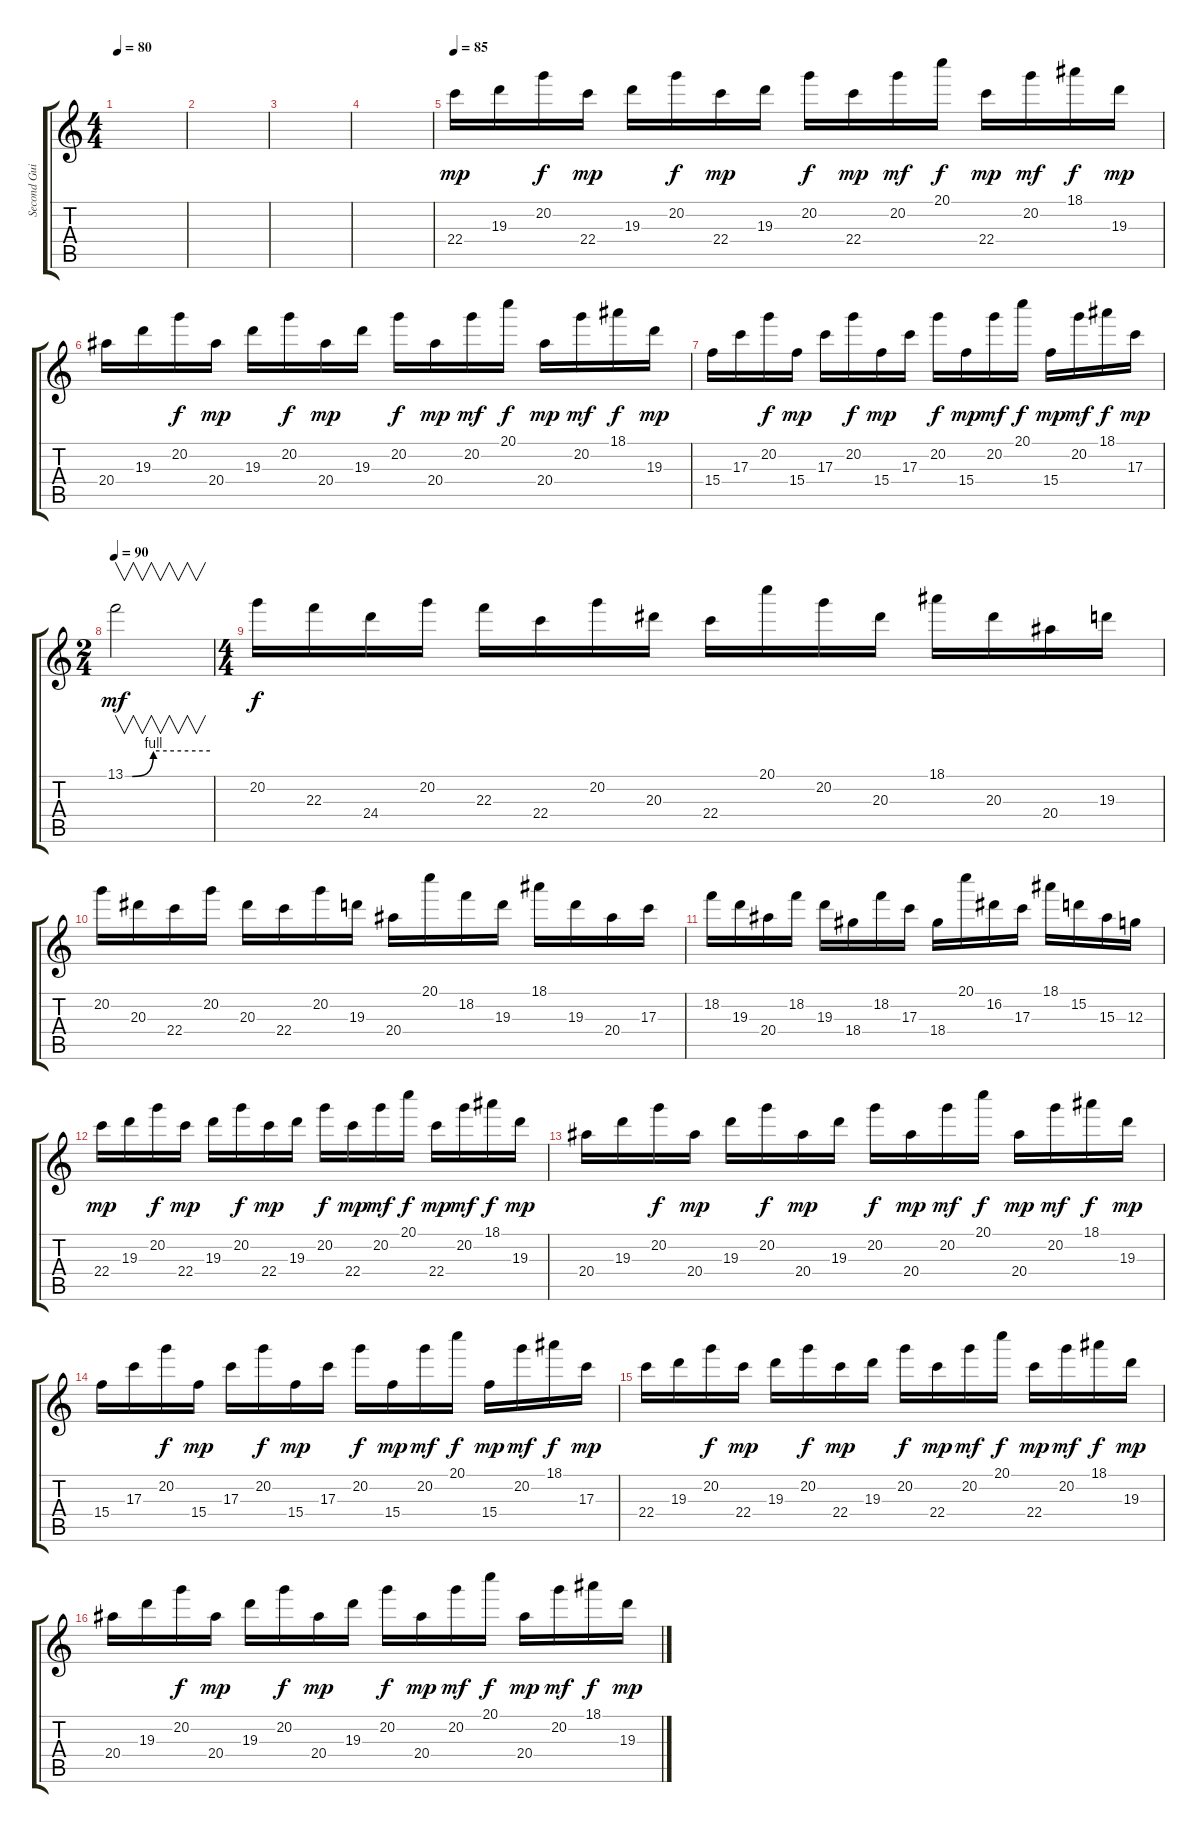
\track ("Second Guitar" "Second Gui") {instrument overdrivenguitar}
\staff {score tabs}
\tuning (E4 B3 G3 D3 A2 E2) {hide}
\ts (4 4)
\tempo 80
\clef g2
\ks c
|
|
|
|
\tempo 85
22.4.16{dy mp} 19.3.16 20.2.16{dy f} 22.4.16{dy mp} 19.3.16 20.2.16{dy f} 22.4.16{dy mp} 19.3.16 20.2.16{dy f} 22.4.16{dy mp} 20.2.16{dy mf} 20.1.16{dy f} 22.4.16{dy mp} 20.2.16{dy mf} 18.1.16{dy f} 19.3.16{dy mp} |
20.4.16 19.3.16 20.2.16{dy f} 20.4.16{dy mp} 19.3.16 20.2.16{dy f} 20.4.16{dy mp} 19.3.16 20.2.16{dy f} 20.4.16{dy mp} 20.2.16{dy mf} 20.1.16{dy f} 20.4.16{dy mp} 20.2.16{dy mf} 18.1.16{dy f} 19.3.16{dy mp} |
15.4.16 17.3.16 20.2.16{dy f} 15.4.16{dy mp} 17.3.16 20.2.16{dy f} 15.4.16{dy mp} 17.3.16 20.2.16{dy f} 15.4.16{dy mp} 20.2.16{dy mf} 20.1.16{dy f} 15.4.16{dy mp} 20.2.16{dy mf} 18.1.16{dy f} 17.3.16{dy mp} |
\ts (2 4)
\tempo 90
13.1{be (custom 0 0 5 0 20 4 60 4)}.2{v dy mf} |
\ts (4 4)
20.2.16{dy f} 22.3.16 24.4.16 20.2.16 22.3.16 22.4.16 20.2.16 20.3.16 22.4.16 20.1.16 20.2.16 20.3.16 18.1.16 20.3.16 20.4.16 19.3.16 |
20.2.16 20.3.16 22.4.16 20.2.16 20.3.16 22.4.16 20.2.16 19.3.16 20.4.16 20.1.16 18.2.16 19.3.16 18.1.16 19.3.16 20.4.16 17.3.16 |
18.2.16 19.3.16 20.4.16 18.2.16 19.3.16 18.4.16 18.2.16 17.3.16 18.4.16 20.1.16 16.2.16 17.3.16 18.1.16 15.2.16 15.3.16 12.3.16 |
22.4.16{dy mp} 19.3.16 20.2.16{dy f} 22.4.16{dy mp} 19.3.16 20.2.16{dy f} 22.4.16{dy mp} 19.3.16 20.2.16{dy f} 22.4.16{dy mp} 20.2.16{dy mf} 20.1.16{dy f} 22.4.16{dy mp} 20.2.16{dy mf} 18.1.16{dy f} 19.3.16{dy mp} |
20.4.16 19.3.16 20.2.16{dy f} 20.4.16{dy mp} 19.3.16 20.2.16{dy f} 20.4.16{dy mp} 19.3.16 20.2.16{dy f} 20.4.16{dy mp} 20.2.16{dy mf} 20.1.16{dy f} 20.4.16{dy mp} 20.2.16{dy mf} 18.1.16{dy f} 19.3.16{dy mp} |
15.4.16 17.3.16 20.2.16{dy f} 15.4.16{dy mp} 17.3.16 20.2.16{dy f} 15.4.16{dy mp} 17.3.16 20.2.16{dy f} 15.4.16{dy mp} 20.2.16{dy mf} 20.1.16{dy f} 15.4.16{dy mp} 20.2.16{dy mf} 18.1.16{dy f} 17.3.16{dy mp} |
22.4.16 19.3.16 20.2.16{dy f} 22.4.16{dy mp} 19.3.16 20.2.16{dy f} 22.4.16{dy mp} 19.3.16 20.2.16{dy f} 22.4.16{dy mp} 20.2.16{dy mf} 20.1.16{dy f} 22.4.16{dy mp} 20.2.16{dy mf} 18.1.16{dy f} 19.3.16{dy mp} |
20.4.16 19.3.16 20.2.16{dy f} 20.4.16{dy mp} 19.3.16 20.2.16{dy f} 20.4.16{dy mp} 19.3.16 20.2.16{dy f} 20.4.16{dy mp} 20.2.16{dy mf} 20.1.16{dy f} 20.4.16{dy mp} 20.2.16{dy mf} 18.1.16{dy f} 19.3.16{dy mp}
